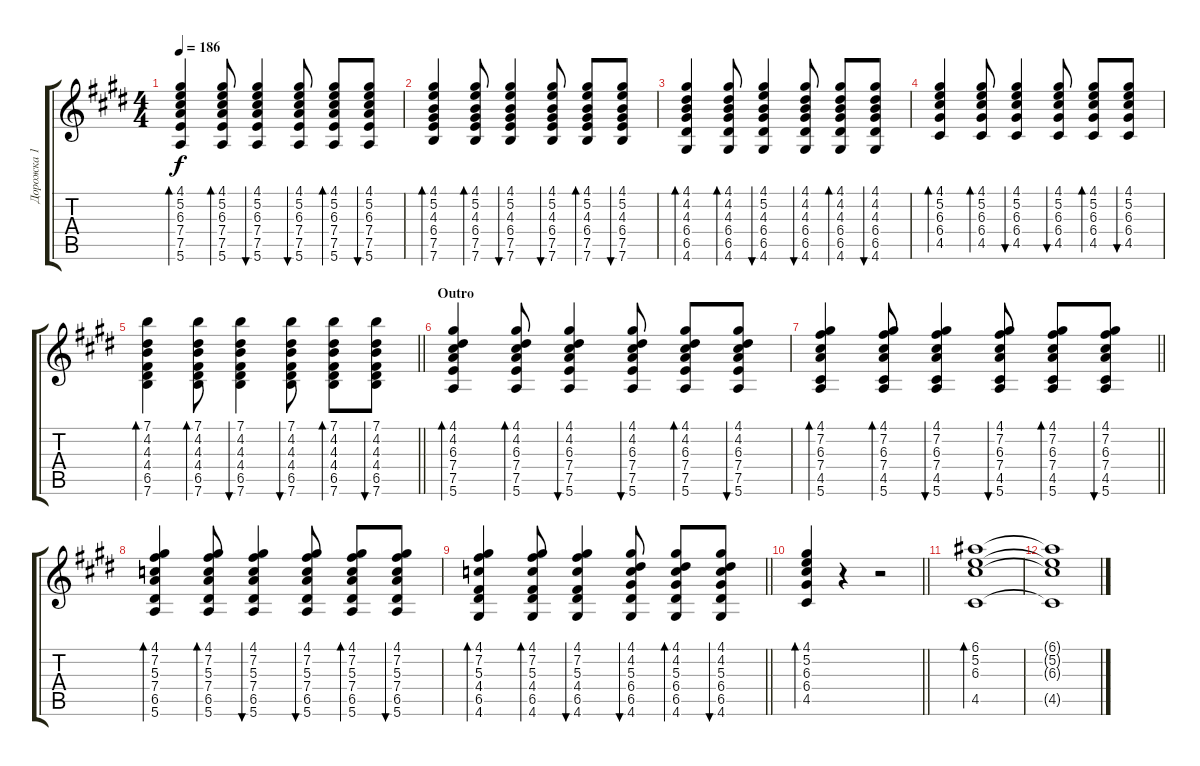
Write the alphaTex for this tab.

\track ("Дорожка 1" "Дорожка 1") {instrument acousticguitarsteel}
\staff {score tabs}
\tuning (E4 B3 G3 D3 A2 E2) {hide}
\ts (4 4)
\tempo 186
\clef g2
\ks c#minor
(4.1 5.2 6.3 7.4 7.5 5.6).4{bd 60 dy f} (4.1 5.2 6.3 7.4 7.5 5.6).8{bd 60} (4.1 5.2 6.3 7.4 7.5 5.6).4{bu 60} (4.1 5.2 6.3 7.4 7.5 5.6).8{bu 60} (4.1 5.2 6.3 7.4 7.5 5.6).8{bd 60} (4.1 5.2 6.3 7.4 7.5 5.6).8{bu 60} |
(4.1 5.2 4.3 6.4 7.5 7.6).4{bd 60} (4.1 5.2 4.3 6.4 7.5 7.6).8{bd 60} (4.1 5.2 4.3 6.4 7.5 7.6).4{bu 60} (4.1 5.2 4.3 6.4 7.5 7.6).8{bu 60} (4.1 5.2 4.3 6.4 7.5 7.6).8{bd 60} (4.1 5.2 4.3 6.4 7.5 7.6).8{bu 60} |
(4.1 4.2 4.3 6.4 6.5 4.6).4{bd 60} (4.1 4.2 4.3 6.4 6.5 4.6).8{bd 60} (4.1 5.2 4.3 6.4 6.5 4.6).4{bu 60} (4.1 4.2 4.3 6.4 6.5 4.6).8{bu 60} (4.1 4.2 4.3 6.4 6.5 4.6).8{bd 60} (4.1 4.2 4.3 6.4 6.5 4.6).8{bu 60} |
(4.1 5.2 6.3 6.4 4.5).4{bd 60} (4.1 5.2 6.3 6.4 4.5).8{bd 60} (4.1 5.2 6.3 6.4 4.5).4{bu 60} (4.1 5.2 6.3 6.4 4.5).8{bu 60} (4.1 5.2 6.3 6.4 4.5).8{bd 60} (4.1 5.2 6.3 6.4 4.5).8{bu 60} |
\barLineRight lightlight
(7.1 4.2 4.3 4.4 6.5 7.6).4{bd 60} (7.1 4.2 4.3 4.4 6.5 7.6).8{bd 60} (7.1 4.2 4.3 4.4 6.5 7.6).4{bu 60} (7.1 4.2 4.3 4.4 6.5 7.6).8{bu 60} (7.1 4.2 4.3 4.4 6.5 7.6).8{bd 60} (7.1 4.2 4.3 4.4 6.5 7.6).8{bu 60} |
\section ("" "Outro")
(4.1 4.2 6.3 7.4 7.5 5.6).4{bd 60} (4.1 4.2 6.3 7.4 7.5 5.6).8{bd 60} (4.1 4.2 6.3 7.4 7.5 5.6).4{bu 60} (4.1 4.2 6.3 7.4 7.5 5.6).8{bu 60} (4.1 4.2 6.3 7.4 7.5 5.6).8{bd 60} (4.1 4.2 6.3 7.4 7.5 5.6).8{bu 60} |
\barLineRight lightlight
(4.1 7.2 6.3 7.4 4.5 5.6).4{bd 60} (4.1 7.2 6.3 7.4 4.5 5.6).8{bd 60} (4.1 7.2 6.3 7.4 4.5 5.6).4{bu 60} (4.1 7.2 6.3 7.4 4.5 5.6).8{bu 60} (4.1 7.2 6.3 7.4 4.5 5.6).8{bd 60} (4.1 7.2 6.3 7.4 4.5 5.6).8{bu 60} |
(4.1 7.2 5.3 7.4 6.5 5.6).4{bd 60} (4.1 7.2 5.3 7.4 6.5 5.6).8{bd 60} (4.1 7.2 5.3 7.4 6.5 5.6).4{bu 60} (4.1 7.2 5.3 7.4 6.5 5.6).8{bu 60} (4.1 7.2 5.3 7.4 6.5 5.6).8{bd 60} (4.1 7.2 5.3 7.4 6.5 5.6).8{bu 60} |
\barLineRight lightlight
(4.1 7.2 5.3 4.4 6.5 4.6).4{bd 60} (4.1 7.2 5.3 4.4 6.5 4.6).8{bd 60} (4.1 7.2 5.3 4.4 6.5 4.6).4{bu 60} (4.1 4.2 5.3 6.4 6.5 4.6).8{bu 60} (4.1 4.2 5.3 6.4 6.5 4.6).8{bd 60} (4.1 4.2 5.3 6.4 6.5 4.6).8{bu 60} |
\barLineRight lightlight
(4.1 5.2 6.3 6.4 4.5).4{bd 60} r.4 r.2 |
(6.1 5.2 6.3 4.5).1{bd 60} |
(6.1{t} 5.2{t} 6.3{t} 4.5{t}).1
